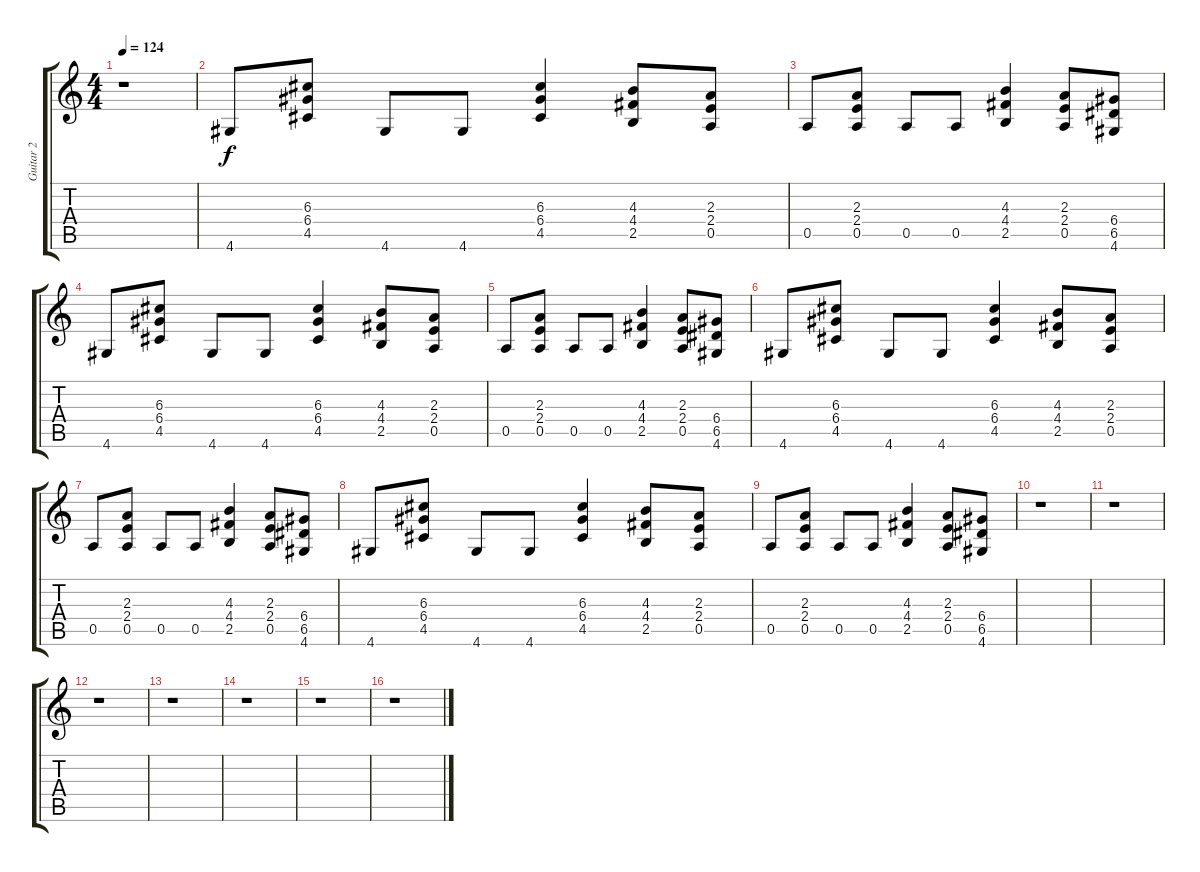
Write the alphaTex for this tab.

\track ("Guitar 2" "Guitar 2") {instrument overdrivenguitar}
\staff {score tabs}
\tuning (E4 B3 G3 D3 A2 E2) {hide}
\ts (4 4)
\tempo 124
\clef g2
\ks c
r.1{dy f} |
4.6.8 (6.3 6.4 4.5).8 4.6.8 4.6.8 (6.3 6.4 4.5).4 (4.3 4.4 2.5).8 (2.3 2.4 0.5).8 |
0.5.8 (2.3 2.4 0.5).8 0.5.8 0.5.8 (4.3 4.4 2.5).4 (2.3 2.4 0.5).8 (6.4 6.5 4.6).8 |
4.6.8 (6.3 6.4 4.5).8 4.6.8 4.6.8 (6.3 6.4 4.5).4 (4.3 4.4 2.5).8 (2.3 2.4 0.5).8 |
0.5.8 (2.3 2.4 0.5).8 0.5.8 0.5.8 (4.3 4.4 2.5).4 (2.3 2.4 0.5).8 (6.4 6.5 4.6).8 |
4.6.8 (6.3 6.4 4.5).8 4.6.8 4.6.8 (6.3 6.4 4.5).4 (4.3 4.4 2.5).8 (2.3 2.4 0.5).8 |
0.5.8 (2.3 2.4 0.5).8 0.5.8 0.5.8 (4.3 4.4 2.5).4 (2.3 2.4 0.5).8 (6.4 6.5 4.6).8 |
4.6.8 (6.3 6.4 4.5).8 4.6.8 4.6.8 (6.3 6.4 4.5).4 (4.3 4.4 2.5).8 (2.3 2.4 0.5).8 |
0.5.8 (2.3 2.4 0.5).8 0.5.8 0.5.8 (4.3 4.4 2.5).4 (2.3 2.4 0.5).8 (6.4 6.5 4.6).8 |
r.1 |
r.1 |
r.1 |
r.1 |
r.1 |
r.1 |
r.1
